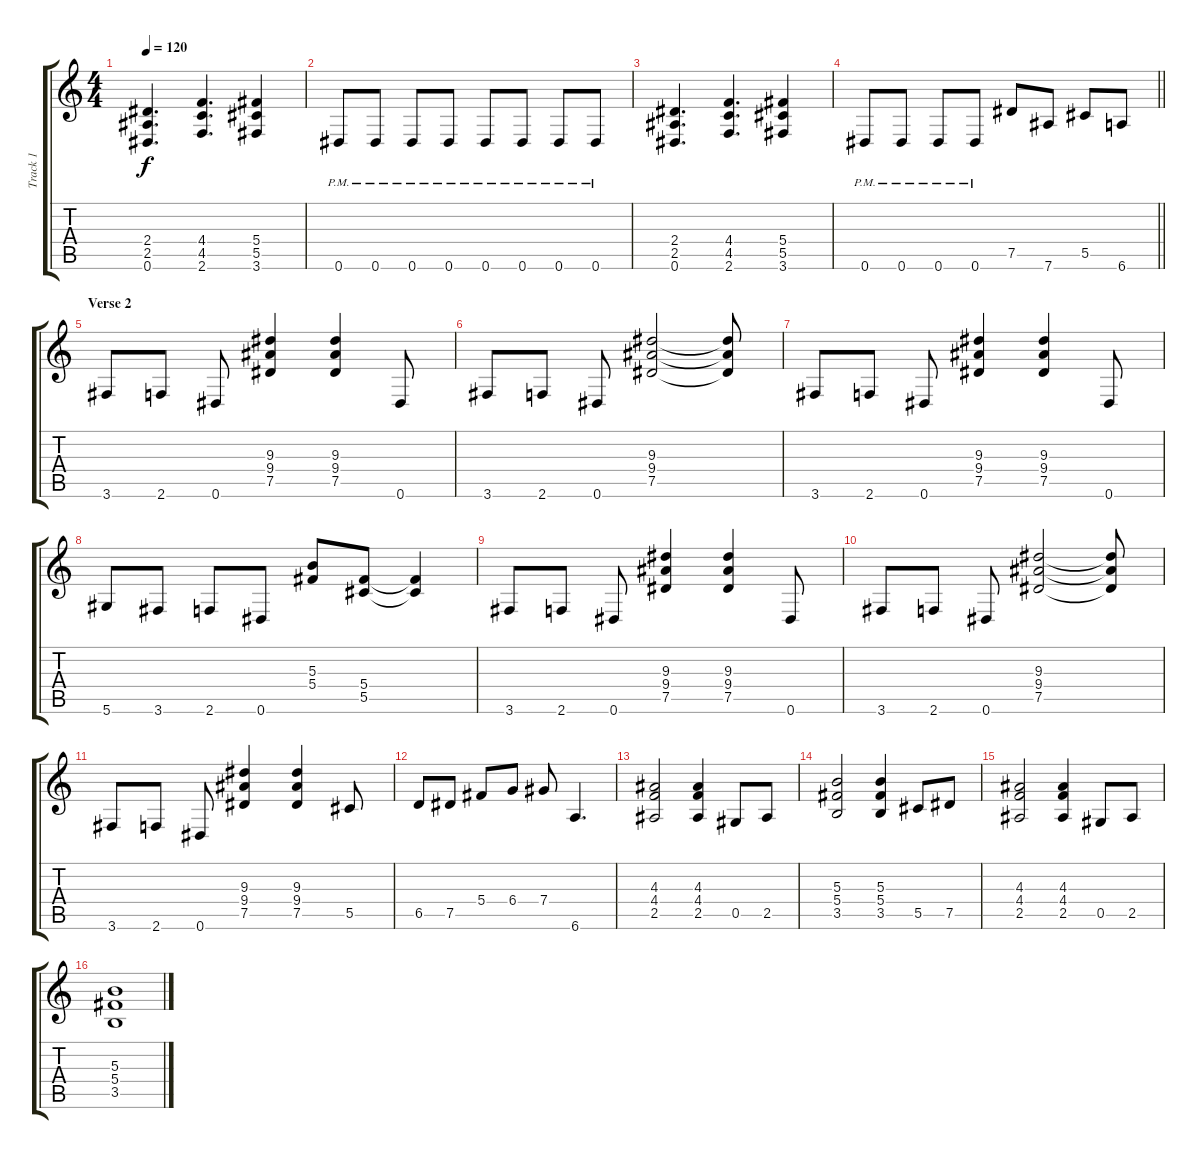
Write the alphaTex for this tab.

\track ("Track 1" "Track 1") {instrument distortionguitar}
\staff {score tabs}
\tuning (Eb4 Bb3 Gb3 Db3 Ab2 Eb2) {hide}
\ts (4 4)
\tempo 120
\clef g2
\ks c
(2.4 2.5 0.6).4{d dy f} (4.4 4.5 2.6).4{d} (5.4 5.5 3.6).4 |
0.6{pm}.8 0.6{pm}.8 0.6{pm}.8 0.6{pm}.8 0.6{pm}.8 0.6{pm}.8 0.6{pm}.8 0.6{pm}.8 |
(2.4 2.5 0.6).4{d} (4.4 4.5 2.6).4{d} (5.4 5.5 3.6).4 |
\barLineRight lightlight
0.6{pm}.8 0.6{pm}.8 0.6{pm}.8 0.6{pm}.8 7.5.8 7.6.8 5.5.8 6.6.8 |
\section ("" "Verse 2")
3.6.8 2.6.8 0.6.8 (9.3 9.4 7.5).4 (9.3 9.4 7.5).4 0.6.8 |
3.6.8 2.6.8 0.6.8 (9.3 9.4 7.5).2 (9.3{t} 9.4{t} 7.5{t}).8 |
3.6.8 2.6.8 0.6.8 (9.3 9.4 7.5).4 (9.3 9.4 7.5).4 0.6.8 |
5.6.8 3.6.8 2.6.8 0.6.8 (5.3 5.4).8 (5.4 5.5).8 (5.4{t} 5.5{t}).4 |
3.6.8 2.6.8 0.6.8 (9.3 9.4 7.5).4 (9.3 9.4 7.5).4 0.6.8 |
3.6.8 2.6.8 0.6.8 (9.3 9.4 7.5).2 (9.3{t} 9.4{t} 7.5{t}).8 |
3.6.8 2.6.8 0.6.8 (9.3 9.4 7.5).4 (9.3 9.4 7.5).4 5.5.8 |
6.5.8 7.5.8 5.4.8 6.4.8 7.4.8 6.6.4{d} |
(4.3 4.4 2.5).2 (4.3 4.4 2.5).4 0.5.8 2.5.8 |
(5.3 5.4 3.5).2 (5.3 5.4 3.5).4 5.5.8 7.5.8 |
(4.3 4.4 2.5).2 (4.3 4.4 2.5).4 0.5.8 2.5.8 |
(5.3 5.4 3.5).1
